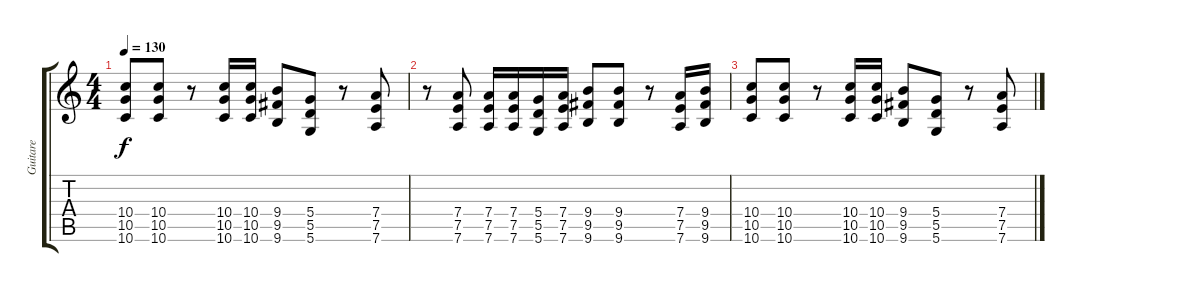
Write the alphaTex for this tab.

\track ("Guitare" "Guitare") {instrument distortionguitar}
\staff {score tabs}
\tuning (E4 B3 G3 D3 A2 D2) {hide}
\ts (4 4)
\tempo 130
\clef g2
\ks c
(10.4 10.5 10.6).8{dy f} (10.4 10.5 10.6).8 r.8 (10.4 10.5 10.6).16 (10.4 10.5 10.6).16 (9.4 9.5 9.6).8 (5.4 5.5 5.6).8 r.8 (7.4 7.5 7.6).8 |
r.8 (7.4 7.5 7.6).8 (7.4 7.5 7.6).16 (7.4 7.5 7.6).16 (5.4 5.5 5.6).16 (7.4 7.5 7.6).16 (9.4 9.5 9.6).8 (9.4 9.5 9.6).8 r.8 (7.4 7.5 7.6).16 (9.4 9.5 9.6).16 |
(10.4 10.5 10.6).8 (10.4 10.5 10.6).8 r.8 (10.4 10.5 10.6).16 (10.4 10.5 10.6).16 (9.4 9.5 9.6).8 (5.4 5.5 5.6).8 r.8 (7.4 7.5 7.6).8
